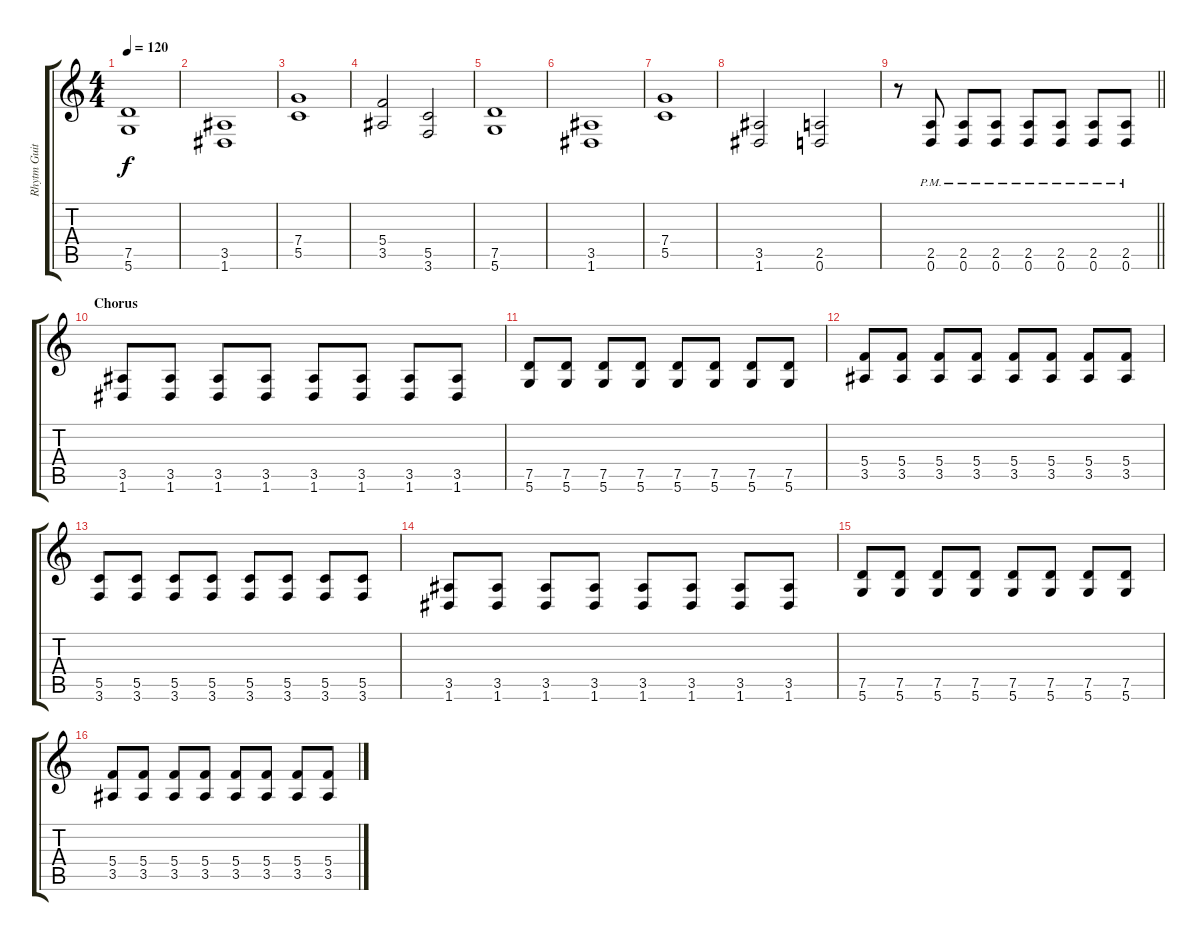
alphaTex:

\track ("Rhytm Guitar R" "Rhytm Guit") {instrument overdrivenguitar}
\staff {score tabs}
\tuning (D4 A3 F3 C3 G2 D2) {hide}
\ts (4 4)
\tempo 120
\clef g2
\ks c
(7.5 5.6).1{dy f volume 10} |
(3.5 1.6).1 |
(7.4 5.5).1 |
(5.4 3.5).2 (5.5 3.6).2 |
(7.5 5.6).1 |
(3.5 1.6).1 |
(7.4 5.5).1 |
(3.5 1.6).2 (2.5 0.6).2 |
\barLineRight lightlight
r.8 (2.5{pm} 0.6{pm}).8 (2.5{pm} 0.6{pm}).8 (2.5{pm} 0.6{pm}).8 (2.5{pm} 0.6{pm}).8 (2.5{pm} 0.6{pm}).8 (2.5{pm} 0.6{pm}).8 (2.5{pm} 0.6{pm}).8 |
\section ("" "Chorus")
(3.5 1.6).8{volume 8} (3.5 1.6).8 (3.5 1.6).8 (3.5 1.6).8 (3.5 1.6).8 (3.5 1.6).8 (3.5 1.6).8 (3.5 1.6).8 |
(7.5 5.6).8 (7.5 5.6).8 (7.5 5.6).8 (7.5 5.6).8 (7.5 5.6).8 (7.5 5.6).8 (7.5 5.6).8 (7.5 5.6).8 |
(5.4 3.5).8 (5.4 3.5).8 (5.4 3.5).8 (5.4 3.5).8 (5.4 3.5).8 (5.4 3.5).8 (5.4 3.5).8 (5.4 3.5).8 |
(5.5 3.6).8 (5.5 3.6).8 (5.5 3.6).8 (5.5 3.6).8 (5.5 3.6).8 (5.5 3.6).8 (5.5 3.6).8 (5.5 3.6).8 |
(3.5 1.6).8 (3.5 1.6).8 (3.5 1.6).8 (3.5 1.6).8 (3.5 1.6).8 (3.5 1.6).8 (3.5 1.6).8 (3.5 1.6).8 |
(7.5 5.6).8 (7.5 5.6).8 (7.5 5.6).8 (7.5 5.6).8 (7.5 5.6).8 (7.5 5.6).8 (7.5 5.6).8 (7.5 5.6).8 |
(5.4 3.5).8 (5.4 3.5).8 (5.4 3.5).8 (5.4 3.5).8 (5.4 3.5).8 (5.4 3.5).8 (5.4 3.5).8 (5.4 3.5).8
